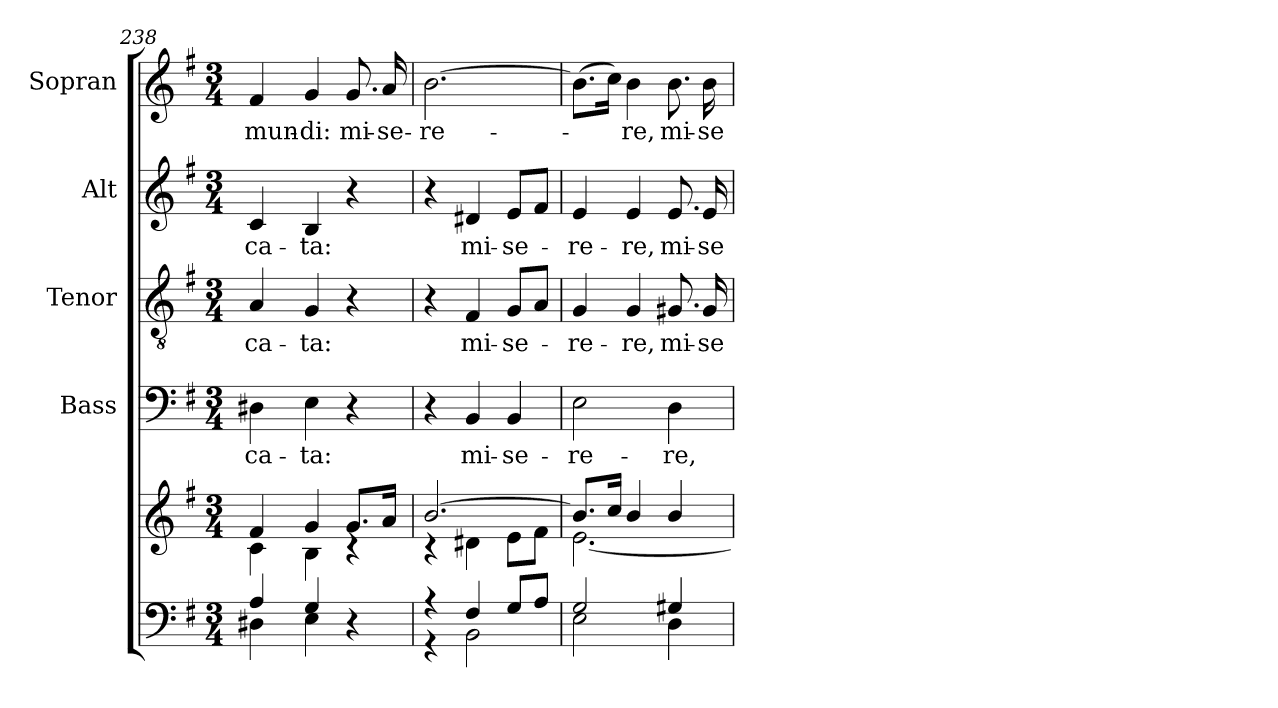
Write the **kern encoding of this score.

**kern	**kern	**kern	**text	**kern	**text	**kern	**text	**kern	**text
*part5	*part5	*part4	*part4	*part3	*part3	*part2	*part2	*part1	*part1
*staff6	*staff5	*staff4	*staff4	*staff3	*staff3	*staff2	*staff2	*staff1	*staff1
*	*	*I"Bass	*	*I"Tenor	*	*I"Alt	*	*I"Sopran	*
*	*	*I'B	*	*I'T	*	*I'A	*	*I'S	*
*clefF4	*clefG2	*clefF4	*	*clefGv2	*	*clefG2	*	*clefG2	*
*k[f#]	*k[f#]	*k[f#]	*	*k[f#]	*	*k[f#]	*	*k[f#]	*
*G:	*G:	*G:	*	*G:	*	*G:	*	*G:	*
*M3/4	*M3/4	*M3/4	*	*M3/4	*	*M3/4	*	*M3/4	*
=238	=238	=238	=238	=238	=238	=238	=238	=238	=238
*^	*^	*	*	*	*	*	*	*	*
!	!	!	!	!	!LO:LY:b	!	!LO:LY:b	!	!LO:LY:b	!	!LO:LY:b
4A/	4D#X\	4f#/	4c\	4D#X\	-ca-	4A/	-ca-	4c/	-ca-	4f#/	mun-
!	!	!	!	!	!LO:LY:b	!	!LO:LY:b	!	!LO:LY:b	!	!LO:LY:b
4G/	4E\	4g/	4B\	4E\	-ta:	4G/	-ta:	4B/	-ta:	4g/	-di:
!	!	!	!	!	!	!	!	!	!	!	!LO:LY:b
4ryy	4r	8.g/L	4rB	4r	.	4r	.	4r	.	8.g/	mi-
!	!	!	!	!	!	!	!	!	!	!	!LO:LY:b
.	.	16a/Jk	.	.	.	.	.	.	.	16a/	-se-
!!LO:LB:g=z
=239	=239	=239	=239	=239	=239	=239	=239	=239	=239	=239	=239
!	!	!	!	!	!	!	!	!	!	!	!LO:LY:b
4r	4r	[>2.b/	4rc	4r	.	4r	.	4r	.	[2.b\	-re-
!	!	!	!	!	!LO:LY:b	!	!LO:LY:b	!	!LO:LY:b	!	!
4F#/	2BB\	.	4d#X\	4BB/	mi-	4F#/	mi-	4d#X/	mi-	.	.
!	!	!	!	!	!LO:LY:b	!	!LO:LY:b	!	!LO:LY:b	!	!
8G/L	.	.	8e\L	4BB/	-se-	8G/L	-se-	8e/L	-se-	.	.
8A/J	.	.	8f#\J	.	.	8A/J	.	8f#/J	.	.	.
=240	=240	=240	=240	=240	=240	=240	=240	=240	=240	=240	=240
!	!	!	!	!	!LO:LY:b	!	!LO:LY:b	!	!LO:LY:b	!	!
2G/	2E\	8.b/L]	[<2.e\	2E\	-re-	4G/	-re-	4e/	-re-	(>8.b\L]	.
.	.	16cc/Jk	.	.	.	.	.	.	.	16cc\Jk)	.
!	!	!	!	!	!	!	!LO:LY:b	!	!LO:LY:b	!	!LO:LY:b
.	.	4b/	.	.	.	4G/	-re,	4e/	-re,	4b\	-re,
!	!	!	!	!	!LO:LY:b	!	!LO:LY:b	!	!LO:LY:b	!	!LO:LY:b
4G#X/	4D\	4b/	.	4D\	-re,	8.G#X/	mi-	8.e/	mi-	8.b\	mi-
!	!	!	!	!	!	!	!LO:LY:b	!	!LO:LY:b	!	!LO:LY:b
.	.	.	.	.	.	16G#/	-se-	16e/	-se-	16b\	-se-
*v	*v	*	*	*	*	*	*	*	*	*	*
*	*v	*v	*	*	*	*	*	*	*	*
=	=	=	=	=	=	=	=	=	=
*-	*-	*-	*-	*-	*-	*-	*-	*-	*-
